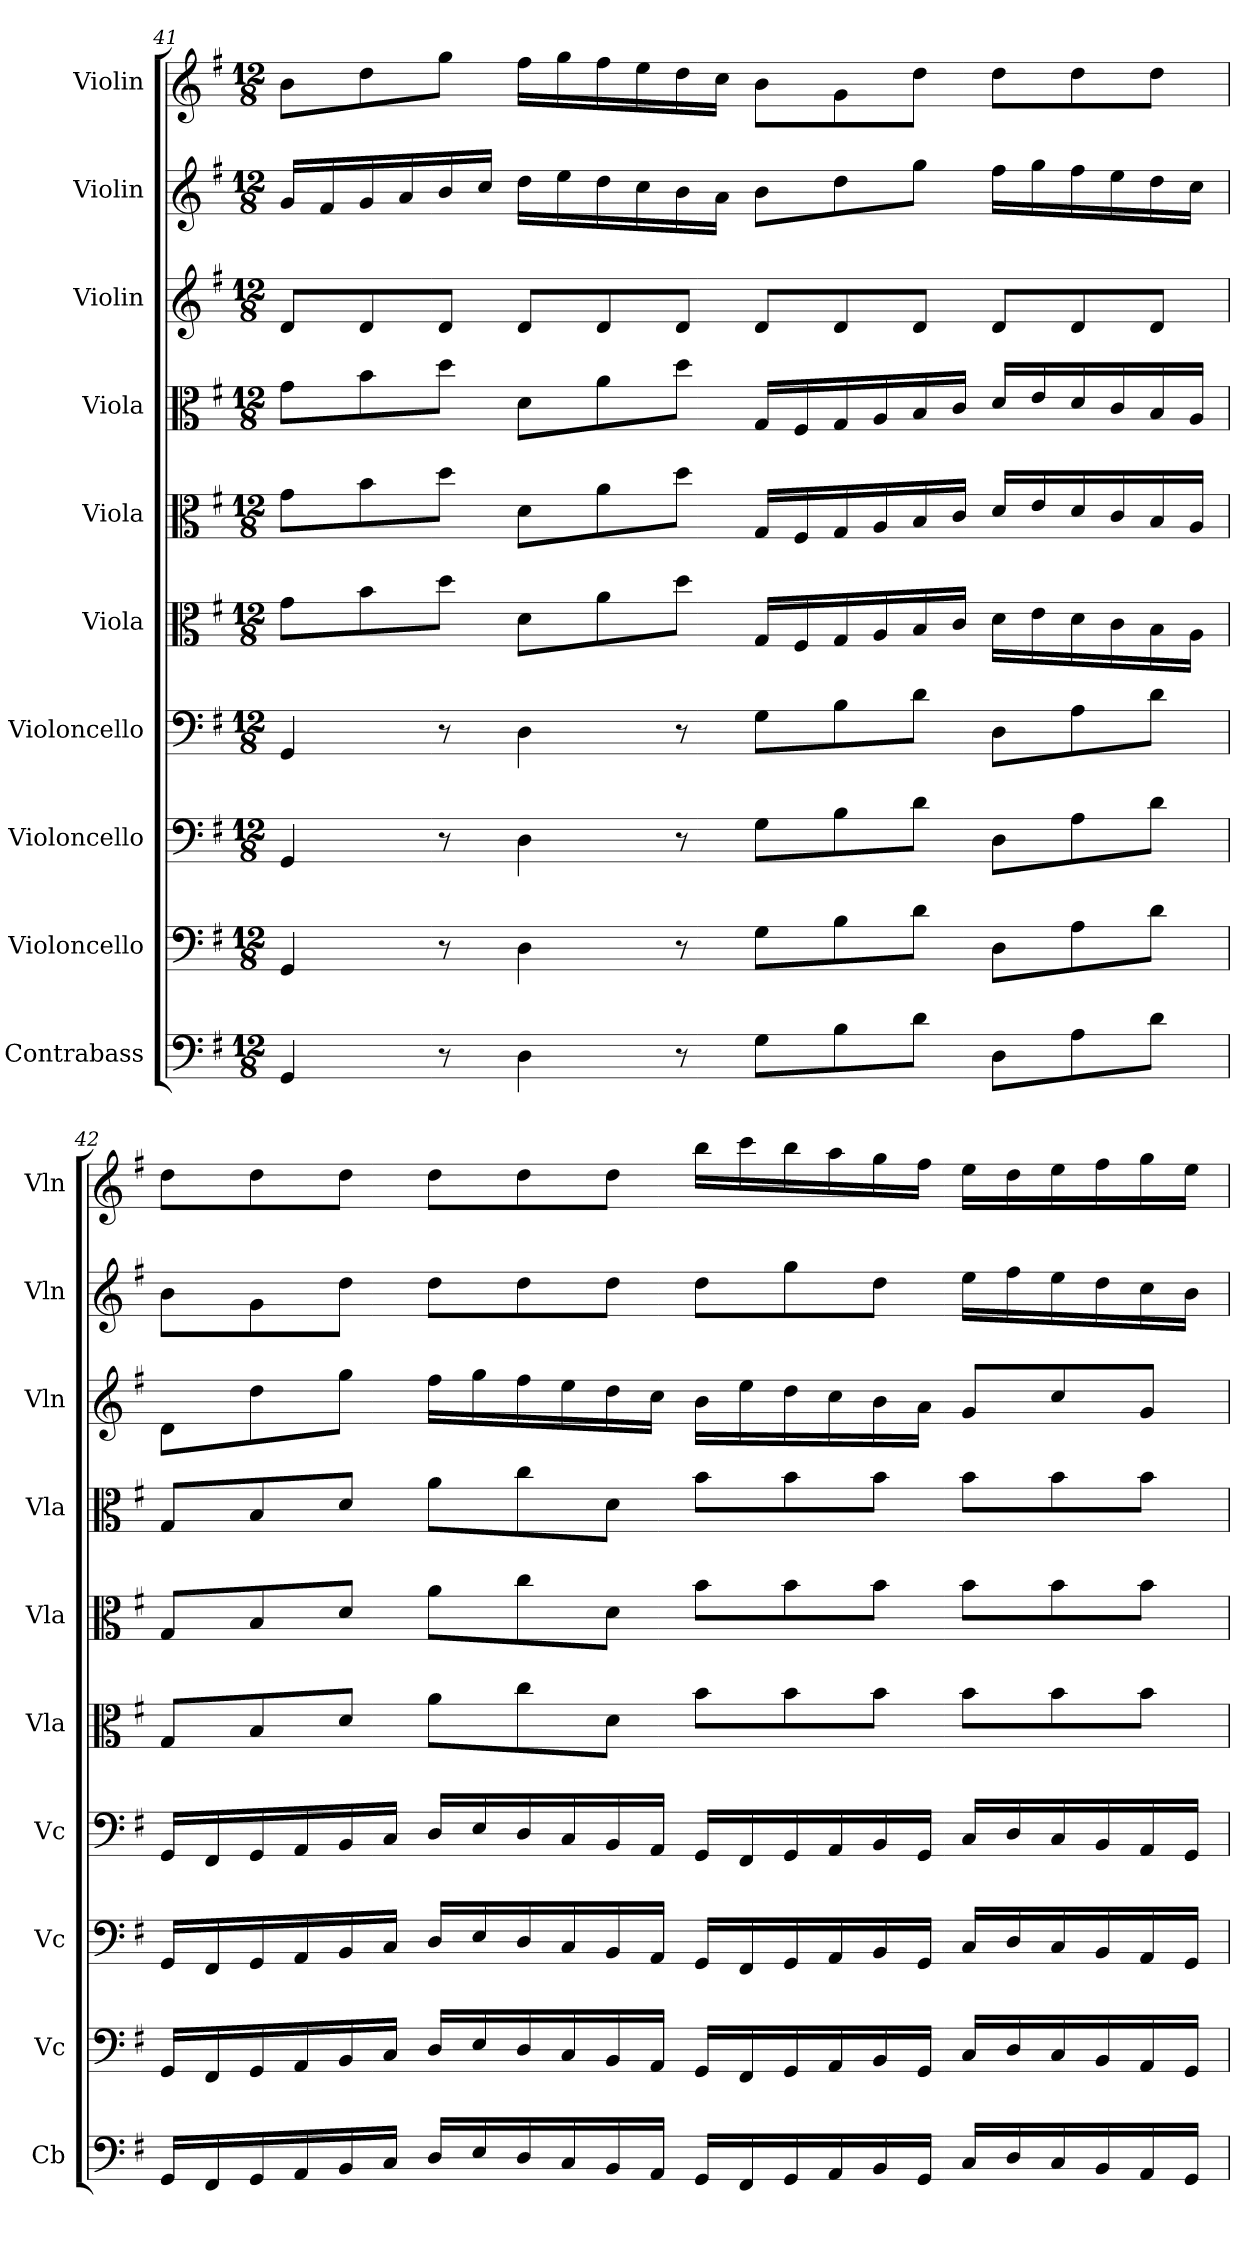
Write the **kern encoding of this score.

**kern	**kern	**kern	**kern	**kern	**kern	**kern	**kern	**kern	**kern
*part10	*part9	*part8	*part7	*part6	*part5	*part4	*part3	*part2	*part1
*staff10	*staff9	*staff8	*staff7	*staff6	*staff5	*staff4	*staff3	*staff2	*staff1
*I"Contrabass	*I"Violoncello	*I"Violoncello	*I"Violoncello	*I"Viola	*I"Viola	*I"Viola	*I"Violin	*I"Violin	*I"Violin
*I'Cb	*I'Vc	*I'Vc	*I'Vc	*I'Vla	*I'Vla	*I'Vla	*I'Vln	*I'Vln	*I'Vln
*clefF4	*clefF4	*clefF4	*clefF4	*clefC3	*clefC3	*clefC3	*clefG2	*clefG2	*clefG2
*k[f#]	*k[f#]	*k[f#]	*k[f#]	*k[f#]	*k[f#]	*k[f#]	*k[f#]	*k[f#]	*k[f#]
*G:	*G:	*G:	*G:	*G:	*G:	*G:	*G:	*G:	*G:
*M12/8	*M12/8	*M12/8	*M12/8	*M12/8	*M12/8	*M12/8	*M12/8	*M12/8	*M12/8
=41	=41	=41	=41	=41	=41	=41	=41	=41	=41
4GG/	4GG/	4GG/	4GG/	8g\L	8g\L	8g\L	8d/L	16g/LL	8b\L
.	.	.	.	.	.	.	.	16f#/	.
.	.	.	.	8b\	8b\	8b\	8d/	16g/	8dd\
.	.	.	.	.	.	.	.	16a/	.
8r	8r	8r	8r	8dd\J	8dd\J	8dd\J	8d/J	16b/	8gg\J
.	.	.	.	.	.	.	.	16cc/JJ	.
4D\	4D\	4D\	4D\	8d\L	8d\L	8d\L	8d/L	16dd\LL	16ff#\LL
.	.	.	.	.	.	.	.	16ee\	16gg\
.	.	.	.	8a\	8a\	8a\	8d/	16dd\	16ff#\
.	.	.	.	.	.	.	.	16cc\	16ee\
8r	8r	8r	8r	8dd\J	8dd\J	8dd\J	8d/J	16b\	16dd\
.	.	.	.	.	.	.	.	16a\JJ	16cc\JJ
8G\L	8G\L	8G\L	8G\L	16G/LL	16G/LL	16G/LL	8d/L	8b\L	8b\L
.	.	.	.	16F#/	16F#/	16F#/	.	.	.
8B\	8B\	8B\	8B\	16G/	16G/	16G/	8d/	8dd\	8g\
.	.	.	.	16A/	16A/	16A/	.	.	.
8d\J	8d\J	8d\J	8d\J	16B/	16B/	16B/	8d/J	8gg\J	8dd\J
.	.	.	.	16c/JJ	16c/JJ	16c/JJ	.	.	.
8D\L	8D\L	8D\L	8D\L	16d\LL	16d/LL	16d/LL	8d/L	16ff#\LL	8dd\L
.	.	.	.	16e\	16e/	16e/	.	16gg\	.
8A\	8A\	8A\	8A\	16d\	16d/	16d/	8d/	16ff#\	8dd\
.	.	.	.	16c\	16c/	16c/	.	16ee\	.
8d\J	8d\J	8d\J	8d\J	16B\	16B/	16B/	8d/J	16dd\	8dd\J
.	.	.	.	16A\JJ	16A/JJ	16A/JJ	.	16cc\JJ	.
=42	=42	=42	=42	=42	=42	=42	=42	=42	=42
16GG/LL	16GG/LL	16GG/LL	16GG/LL	8G/L	8G/L	8G/L	8d\L	8b\L	8dd\L
16FF#/	16FF#/	16FF#/	16FF#/	.	.	.	.	.	.
16GG/	16GG/	16GG/	16GG/	8B/	8B/	8B/	8dd\	8g\	8dd\
16AA/	16AA/	16AA/	16AA/	.	.	.	.	.	.
16BB/	16BB/	16BB/	16BB/	8d/J	8d/J	8d/J	8gg\J	8dd\J	8dd\J
16C/JJ	16C/JJ	16C/JJ	16C/JJ	.	.	.	.	.	.
16D/LL	16D/LL	16D/LL	16D/LL	8a\L	8a\L	8a\L	16ff#\LL	8dd\L	8dd\L
16E/	16E/	16E/	16E/	.	.	.	16gg\	.	.
16D/	16D/	16D/	16D/	8cc\	8cc\	8cc\	16ff#\	8dd\	8dd\
16C/	16C/	16C/	16C/	.	.	.	16ee\	.	.
16BB/	16BB/	16BB/	16BB/	8d\J	8d\J	8d\J	16dd\	8dd\J	8dd\J
16AA/JJ	16AA/JJ	16AA/JJ	16AA/JJ	.	.	.	16cc\JJ	.	.
16GG/LL	16GG/LL	16GG/LL	16GG/LL	8b\L	8b\L	8b\L	16b\LL	8dd\L	16bb\LL
16FF#/	16FF#/	16FF#/	16FF#/	.	.	.	16ee\	.	16ccc\
16GG/	16GG/	16GG/	16GG/	8b\	8b\	8b\	16dd\	8gg\	16bb\
16AA/	16AA/	16AA/	16AA/	.	.	.	16cc\	.	16aa\
16BB/	16BB/	16BB/	16BB/	8b\J	8b\J	8b\J	16b\	8dd\J	16gg\
16GG/JJ	16GG/JJ	16GG/JJ	16GG/JJ	.	.	.	16a\JJ	.	16ff#\JJ
16C/LL	16C/LL	16C/LL	16C/LL	8b\L	8b\L	8b\L	8g/L	16ee\LL	16ee\LL
16D/	16D/	16D/	16D/	.	.	.	.	16ff#\	16dd\
16C/	16C/	16C/	16C/	8b\	8b\	8b\	8cc/	16ee\	16ee\
16BB/	16BB/	16BB/	16BB/	.	.	.	.	16dd\	16ff#\
16AA/	16AA/	16AA/	16AA/	8b\J	8b\J	8b\J	8g/J	16cc\	16gg\
16GG/JJ	16GG/JJ	16GG/JJ	16GG/JJ	.	.	.	.	16b\JJ	16ee\JJ
=	=	=	=	=	=	=	=	=	=
*-	*-	*-	*-	*-	*-	*-	*-	*-	*-
